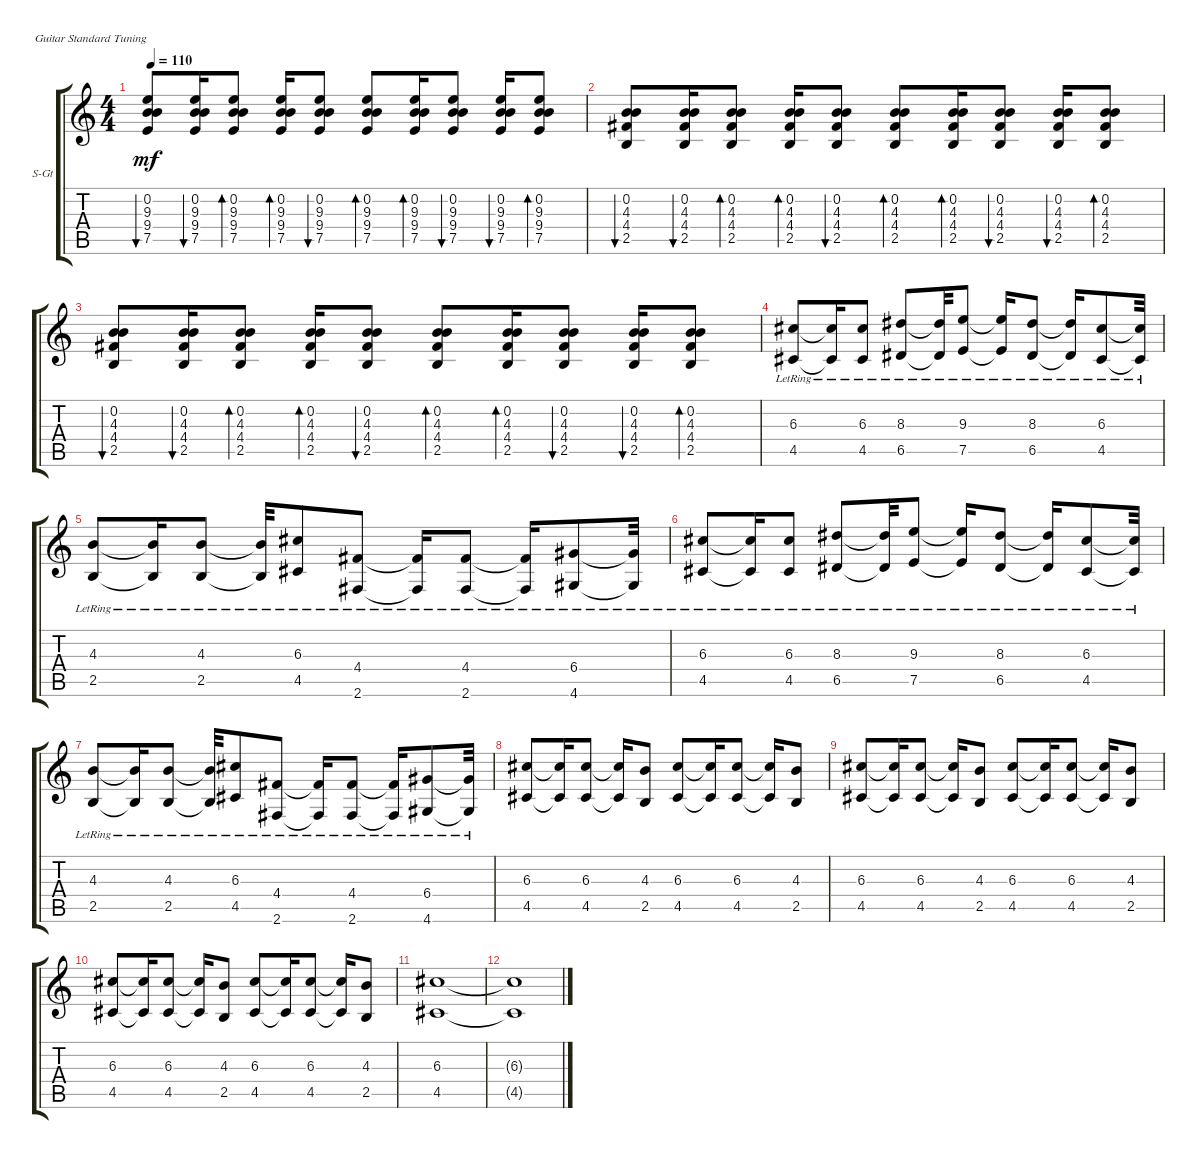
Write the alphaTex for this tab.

\defaultSystemsLayout 4
\bracketExtendMode groupsimilarinstruments
\firstSystemTrackNameOrientation horizontal
\otherSystemsTrackNameOrientation horizontal
\track ("Steel Guitar" "S-Gt") {instrument acousticguitarsteel}
\staff {score tabs}
\tuning (E4 B3 G3 D3 A2 E2)
\ts (4 4)
\tempo 110
\clef g2
\ks c
(9.3 7.5 9.4 0.2).8{bu 35 dy mf} (9.3 7.5 9.4 0.2).16{bu 33} (9.3 7.5 9.4 0.2).8{bd 33} (9.3 7.5 9.4 0.2).16{bd 33} (9.3 7.5 9.4 0.2).8{bu 32} (9.3 7.5 9.4 0.2).8{bd 31} (9.3 7.5 9.4 0.2).16{bd 30} (9.3 7.5 9.4 0.2).8{bu 30} (9.3 7.5 9.4 0.2).16{bu 30} (9.3 7.5 9.4 0.2).8{bd 30} |
(4.3 2.5 4.4 0.2).8{bu 35} (4.3 2.5 4.4 0.2).16{bu 33} (4.3 2.5 4.4 0.2).8{bd 33} (4.3 2.5 4.4 0.2).16{bd 33} (4.3 2.5 4.4 0.2).8{bu 32} (4.3 2.5 4.4 0.2).8{bd 31} (4.3 2.5 4.4 0.2).16{bd 30} (4.3 2.5 4.4 0.2).8{bu 30} (4.3 2.5 4.4 0.2).16{bu 30} (4.3 2.5 4.4 0.2).8{bd 30} |
(4.3 2.5 4.4 0.2).8{bu 35} (4.3 2.5 4.4 0.2).16{bu 33} (4.3 2.5 4.4 0.2).8{bd 33} (4.3 2.5 4.4 0.2).16{bd 33} (4.3 2.5 4.4 0.2).8{bu 32} (4.3 2.5 4.4 0.2).8{bd 31} (4.3 2.5 4.4 0.2).16{bd 30} (4.3 2.5 4.4 0.2).8{bu 30} (4.3 2.5 4.4 0.2).16{bu 30} (4.3 2.5 4.4 0.2).8{bd 30} |
(6.3{lr} 4.5{lr}).8 (6.3{lr t} 4.5{lr t}).16 (6.3{lr} 4.5{lr}).8 (6.5{lr} 8.3{lr}).8 (8.3{lr t} 6.5{lr t}).32 (7.5{lr} 9.3{lr}).8 (9.3{lr t} 7.5{lr t}).16 (6.5{lr} 8.3{lr}).8 (8.3{lr t} 6.5{lr t}).16 (6.3{lr} 4.5{lr}).8 (6.3{lr t} 4.5{lr t}).32 |
(4.3{lr} 2.5{lr}).8 (4.3{lr t} 2.5{lr t}).16 (4.3{lr} 2.5{lr}).8 (4.3{lr t} 2.5{lr t}).32 (6.3{lr} 4.5{lr}).8 (4.4{lr} 2.6{lr}).8 (4.4{lr t} 2.6{lr t}).16 (4.4{lr} 2.6{lr}).8 (4.4{lr t} 2.6{lr t}).16 (6.4{lr} 4.6{lr}).8 (6.4{lr t} 4.6{lr t}).32 |
(6.3{lr} 4.5{lr}).8 (6.3{lr t} 4.5{lr t}).16 (6.3{lr} 4.5{lr}).8 (6.5{lr} 8.3{lr}).8 (8.3{lr t} 6.5{lr t}).32 (7.5{lr} 9.3{lr}).8 (9.3{lr t} 7.5{lr t}).16 (6.5{lr} 8.3{lr}).8 (8.3{lr t} 6.5{lr t}).16 (6.3{lr} 4.5{lr}).8 (6.3{lr t} 4.5{lr t}).32 |
(4.3{lr} 2.5{lr}).8 (4.3{lr t} 2.5{lr t}).16 (4.3{lr} 2.5{lr}).8 (4.3{lr t} 2.5{lr t}).32 (6.3{lr} 4.5{lr}).8 (4.4{lr} 2.6{lr}).8 (4.4{lr t} 2.6{lr t}).16 (4.4{lr} 2.6{lr}).8 (4.4{lr t} 2.6{lr t}).16 (6.4{lr} 4.6{lr}).8 (6.4{lr t} 4.6{lr t}).32 |
(6.3 4.5).8 (6.3{t} 4.5{t}).16 (6.3 4.5).8 (6.3{t} 4.5{t}).16 (4.3 2.5).8 (6.3 4.5).8 (6.3{t} 4.5{t}).16 (6.3 4.5).8 (6.3{t} 4.5{t}).16 (4.3 2.5).8 |
(6.3 4.5).8 (6.3{t} 4.5{t}).16 (6.3 4.5).8 (6.3{t} 4.5{t}).16 (4.3 2.5).8 (6.3 4.5).8 (6.3{t} 4.5{t}).16 (6.3 4.5).8 (6.3{t} 4.5{t}).16 (4.3 2.5).8 |
(6.3 4.5).8 (6.3{t} 4.5{t}).16 (6.3 4.5).8 (6.3{t} 4.5{t}).16 (4.3 2.5).8 (6.3 4.5).8 (6.3{t} 4.5{t}).16 (6.3 4.5).8 (6.3{t} 4.5{t}).16 (4.3 2.5).8 |
(4.5 6.3).1 |
(6.3{t} 4.5{t}).1
